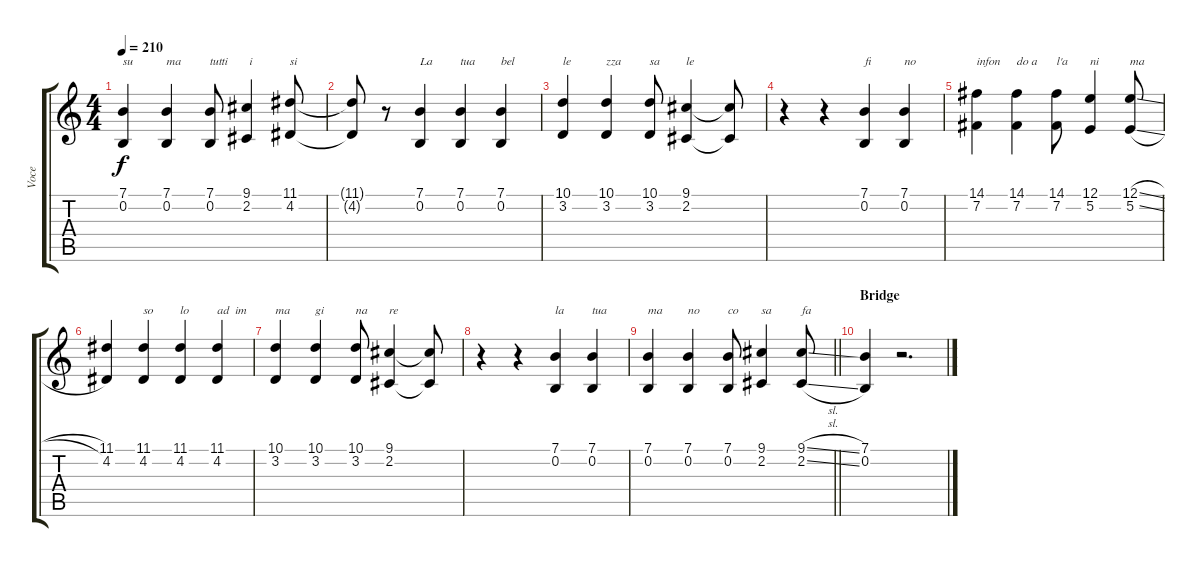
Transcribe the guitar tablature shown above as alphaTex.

\track ("Voce" "Voce") {instrument ocarina}
\staff {score tabs}
\tuning (E4 B3 G3 D3 A2 E2) {hide}
\ts (4 4)
\tempo 210
\clef g2
\ks c
(7.1 0.2).4{txt "su" dy f} (7.1 0.2).4{txt "ma"} (7.1 0.2).8{txt "tutti"} (9.1 2.2).4{txt " i"} (11.1 4.2).8{txt "si"} |
(11.1{t} 4.2{t}).8 r.8 (7.1 0.2).4{txt "La"} (7.1 0.2).4{txt "tua"} (7.1 0.2).4{txt "bel"} |
(10.1 3.2).4{txt "le"} (10.1 3.2).4{txt "zza"} (10.1 3.2).8{txt "sa"} (9.1 2.2).4{txt "le"} (9.1{t} 2.2{t}).8 |
r.4 r.4 (7.1 0.2).4{txt "fi"} (7.1 0.2).4{txt "no"} |
(14.1 7.2).4{txt "infon"} (14.1 7.2).4{txt "do a"} (14.1 7.2).8{txt "l'a"} (12.1 5.2).4{txt "ni"} (12.1{sl} 5.2{sl}).8{txt "ma"} |
(11.1 4.2).4 (11.1 4.2).4{txt "so"} (11.1 4.2).4{txt "lo"} (11.1 4.2).4{txt "ad  im"} |
(10.1 3.2).4{txt "ma"} (10.1 3.2).4{txt "gi"} (10.1 3.2).8{txt "na"} (9.1 2.2).4{txt "re"} (9.1{t} 2.2{t}).8 |
r.4 r.4 (7.1 0.2).4{txt "la"} (7.1 0.2).4{txt "tua"} |
\barLineRight lightlight
(7.1 0.2).4{txt "ma"} (7.1 0.2).4{txt "no"} (7.1 0.2).8{txt "co"} (9.1 2.2).4{txt "sa"} (9.1{sl} 2.2{sl}).8{txt "fa"} |
\section ("" "Bridge")
(7.1 0.2).4 r.2{d}
